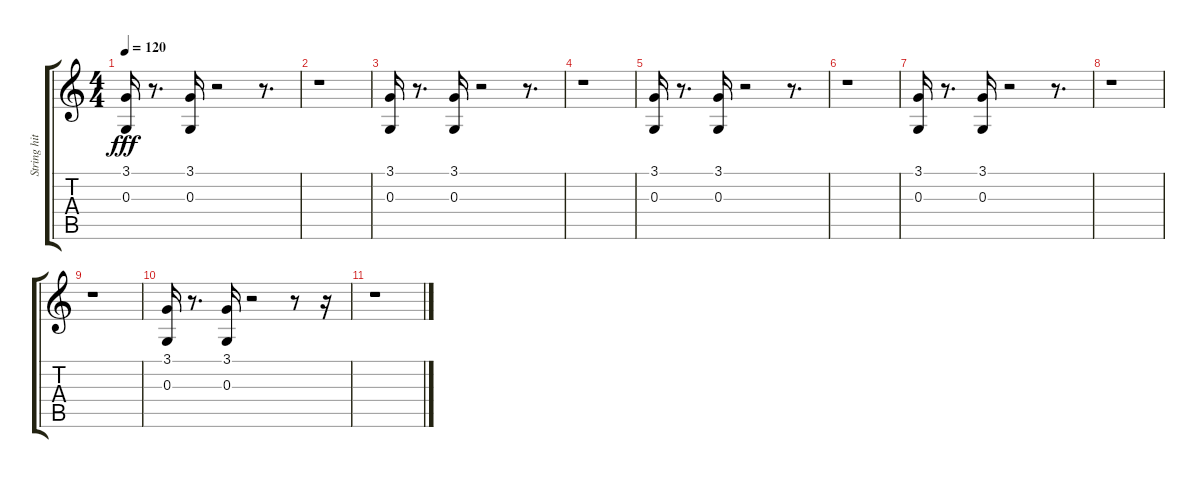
\track ("String hits" "String hit") {instrument stringensemble2}
\staff {score tabs}
\tuning (E4 B3 G3 D3 A2 E2) {hide}
\ts (4 4)
\tempo 120
\clef g2
\ks c
(3.1 0.3).16{dy fff} r.8{d} (3.1 0.3).16 r.2 r.8{d} |
r.1 |
(3.1 0.3).16 r.8{d} (3.1 0.3).16 r.2 r.8{d} |
r.1 |
(3.1 0.3).16 r.8{d} (3.1 0.3).16 r.2 r.8{d} |
r.1 |
(3.1 0.3).16 r.8{d} (3.1 0.3).16 r.2 r.8{d} |
r.1 |
r.1 |
(3.1 0.3).16 r.8{d} (3.1 0.3).16 r.2 r.8 r.16 |
r.1
